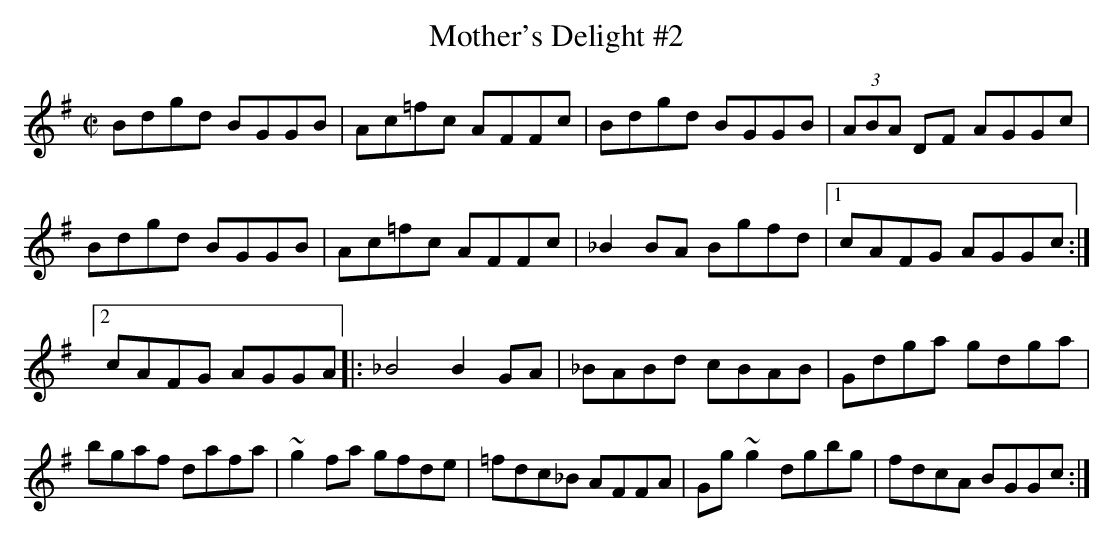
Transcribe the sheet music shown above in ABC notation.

X:1
T:Mother's Delight #2
M:C|
L:1/8
K:G
Bdgd BGGB|Ac=fc AFFc|Bdgd BGGB|(3ABA DF AGGc|\
Bdgd BGGB|Ac=fc AFFc|_B2BA Bgfd|1cAFG AGGc:|2cAFG AGGA|:\
_B4 B2GA|_BABd cBAB|Gdga gdga|bgaf dafa|\
~g2fa gfde|=fdc_B AFFA|Gg~g2 dgbg|fdcA BGGc:|
